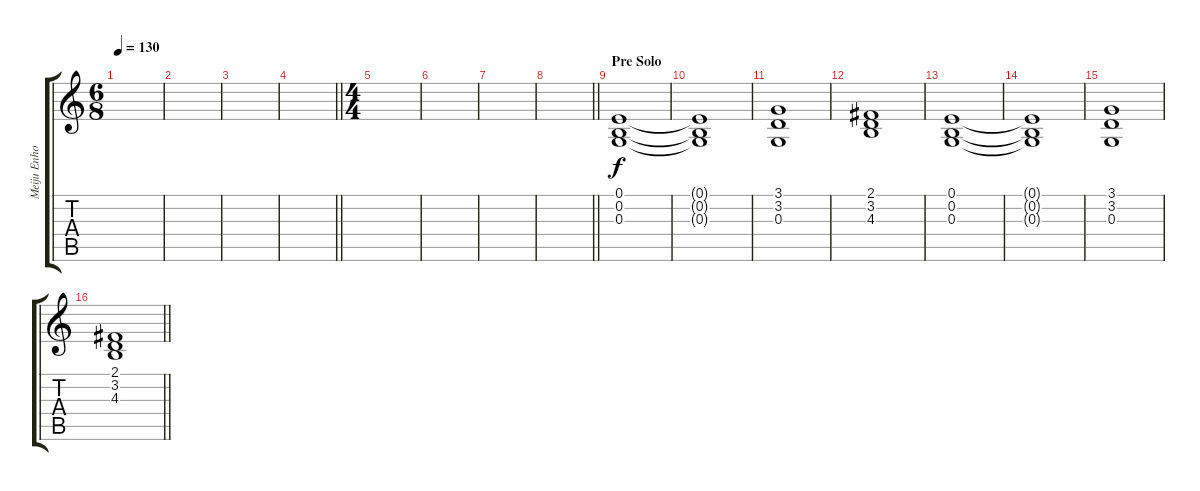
\track ("Meiju Enho" "Meiju Enho") {instrument stringensemble1}
\staff {score tabs}
\tuning (E4 B3 G3 D3 A2 E2) {hide}
\ts (6 8)
\tempo 130
\clef g2
\ks c
|
|
|
\barLineRight lightlight
|
\ts (4 4)
\section ("" "")
|
|
|
\barLineRight lightlight
|
\section ("" "Pre Solo")
(0.1 0.2 0.3).1{volume 9 instrument choiraahs} |
(0.1{t} 0.2{t} 0.3{t}).1 |
(3.1 3.2 0.3).1 |
(2.1 3.2 4.3).1 |
(0.1 0.2 0.3).1 |
(0.1{t} 0.2{t} 0.3{t}).1 |
(3.1 3.2 0.3).1 |
\barLineRight lightlight
(2.1 3.2 4.3).1
